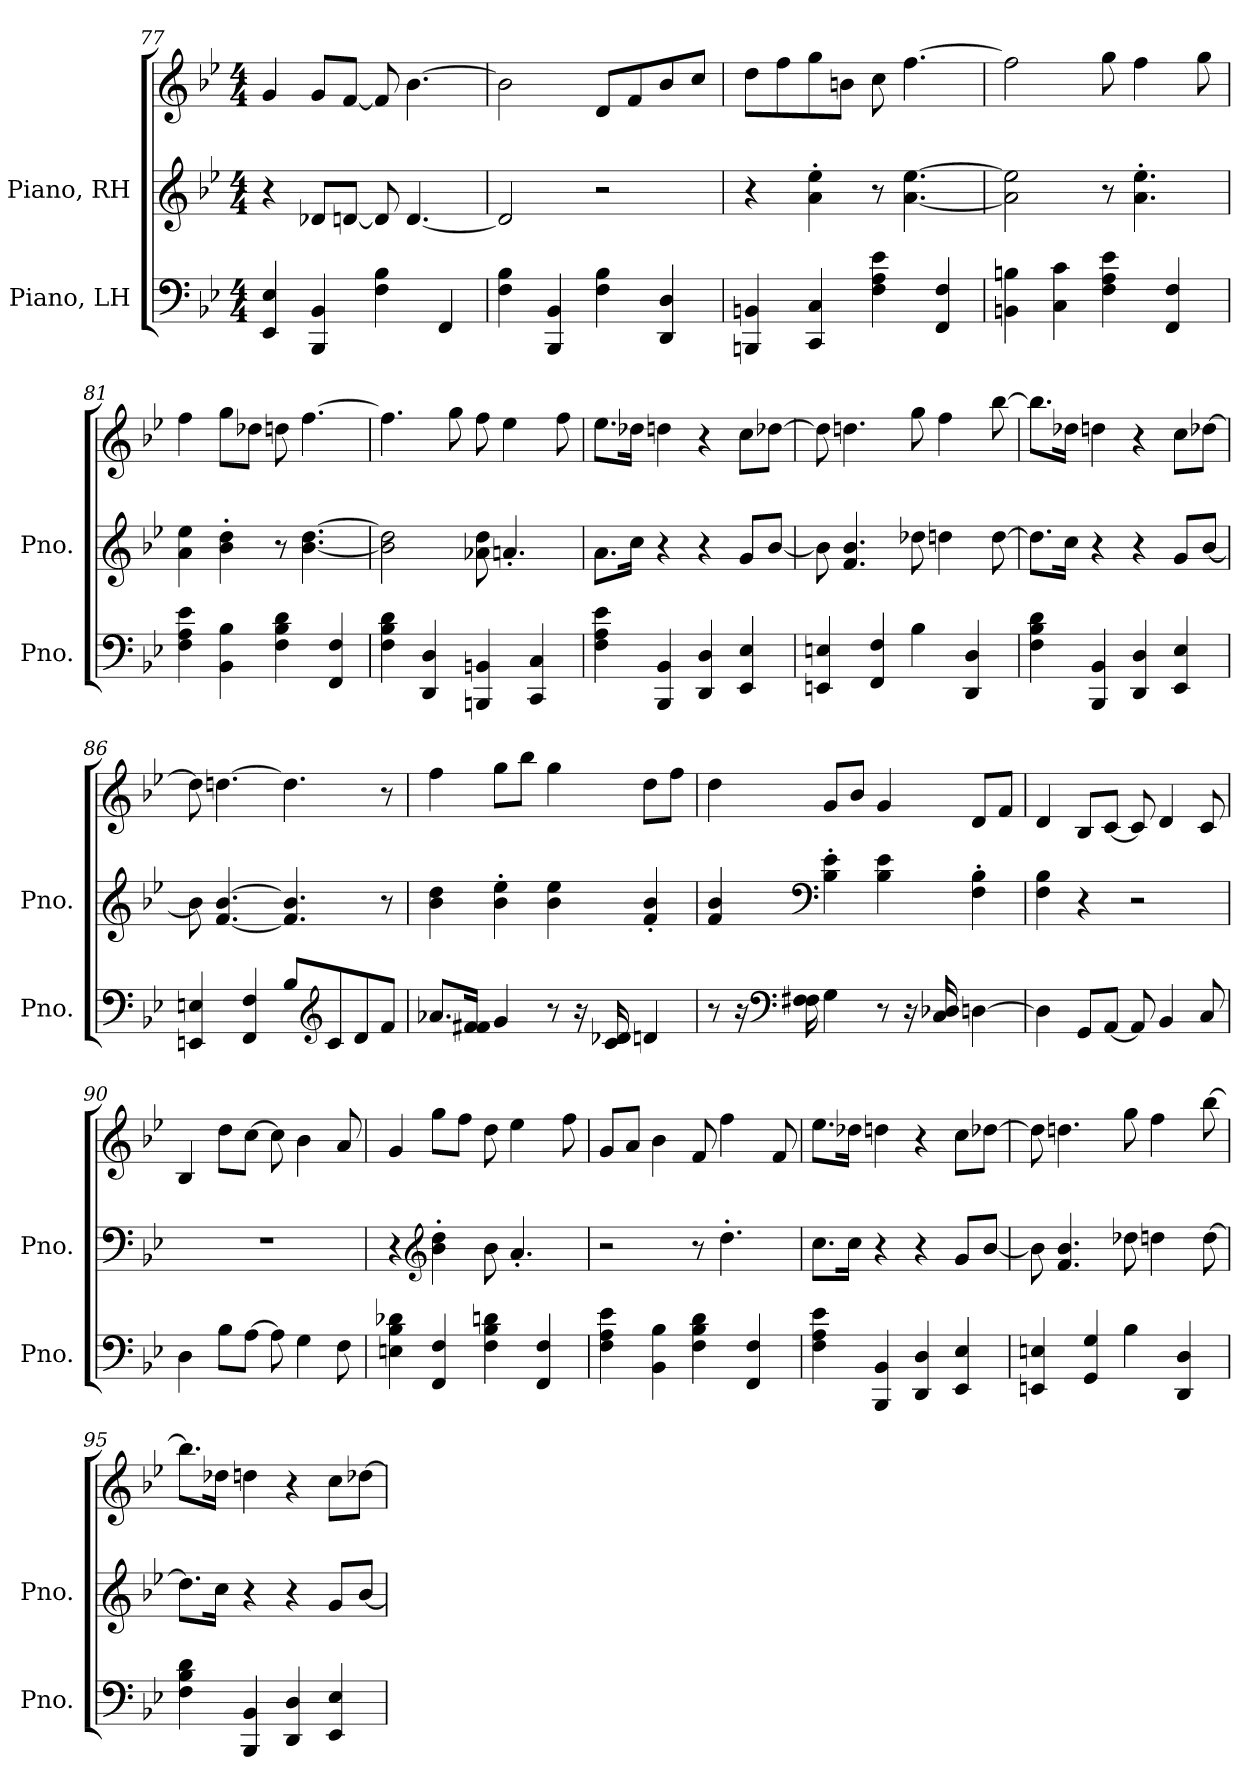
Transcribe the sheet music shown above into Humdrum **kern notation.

**kern	**kern	**kern
*part2	*part1	*part1
*staff3	*staff2	*staff1
*I"Piano, LH	*I"Piano, RH	*
*I'Pno.	*I'Pno.	*
*clefF4	*clefG2	*clefG2
*k[b-e-]	*k[b-e-]	*k[b-e-]
*M4/4	*M4/4	*M4/4
=77	=77	=77
4EE-/ 4E-/	4r	4g/
4BBB-/ 4BB-/	8d-X/L	8g/L
.	[8dn/J	[8f/J
4F\ 4B-\	8d/]	8f/]
.	[4.d/	[4.b-\
4FF/	.	.
=78	=78	=78
4F\ 4B-\	2d/]	2b-\]
4BBB-/ 4BB-/	.	.
4F\ 4B-\	2r	8d/L
.	.	8f/
4DD/ 4D/	.	8b-/
.	.	8cc/J
=79	=79	=79
4BBBn/ 4BBn/	4r	8dd\L
.	.	8ff\
4CC/ 4C/	4a\' 4ee-\'	8gg\
.	.	8bn\J
4F\ 4A\ 4e-\	8r	8cc\
.	[4.a\ [4.ee-\	[4.ff\
4FF/ 4F/	.	.
!!LO:LB:g=z
=80	=80	=80
4BBn\ 4Bn\	2a\] 2ee-\]	2ff\]
4C\ 4c\	.	.
4F\ 4A\ 4e-\	8r	8gg\
.	4.a\' 4.ee-\'	4ff\
4FF/ 4F/	.	.
.	.	8gg\
=81	=81	=81
4F\ 4A\ 4e-\	4a\ 4ee-\	4ff\
4BB-\ 4B-\	4b-\' 4dd\'	8gg\L
.	.	8dd-X\J
4F\ 4B-\ 4d\	8r	8ddn\
.	[4.b-\ [4.dd\	[4.ff\
4FF/ 4F/	.	.
=82	=82	=82
4F\ 4B-\ 4d\	2b-\] 2dd\]	4.ff\]
4DD/ 4D/	.	.
.	.	8gg\
4BBBn/ 4BBn/	8a-X\ 8dd\	8ff\
.	4.an'/	4ee-\
4CC/ 4C/	.	.
.	.	8ff\
=83	=83	=83
4F\ 4A\ 4e-\	8.a\L	8.ee-\L
.	16cc\Jk	16dd-X\Jk
4BBB-/ 4BB-/	4r	4ddn\
4DD/ 4D/	4r	4r
4EE-/ 4E-/	8g/L	8cc\L
.	[8b-/J	[8dd-X\J
=84	=84	=84
4EEn/ 4En/	8b-\]	8dd-\]
.	4.f/ 4.b-/	4.ddn\
4FF/ 4F/	.	.
4B-\	8dd-X\	8gg\
.	4ddn\	4ff\
4DD/ 4D/	.	.
.	[8dd\	[8bb-\
!!LO:LB:g=z
=85	=85	=85
4F\ 4B-\ 4d\	8.dd\L]	8.bb-\L]
.	16cc\Jk	16dd-X\Jk
4BBB-/ 4BB-/	4r	4ddn\
4DD/ 4D/	4r	4r
4EE-/ 4E-/	8g/L	8cc\L
.	[8b-/J	[8dd-X\J
=86	=86	=86
4EEn/ 4En/	8b-\]	8dd-\]
.	[4.f/ [4.b-/	[4.ddn\
4FF/ 4F/	.	.
8B-/L	4.f/] 4.b-/]	4.dd\]
*clefG2	*	*
8c/	.	.
8d/	.	.
8f/J	8r	8r
=87	=87	=87
8.a-X/L	4b-\ 4dd\	4ff\
16f/ 16f#X/Jk	.	.
4g/	4b-\' 4ee-\'	8gg\L
.	.	8bb-\J
8r	4b-\ 4ee-\	4gg\
16r	.	.
16c/ 16d-X/	.	.
4dn/	4f/' 4b-/'	8dd\L
.	.	8ff\J
!!LO:LB:g=z
=88	=88	=88
8r	4f/ 4b-/	4dd\
16r	.	.
*clefF4	*	*
16F\ 16F#X\	.	.
*	*clefF4	*
4G\	4B-\' 4e-\'	8g/L
.	.	8b-/J
8r	4B-\ 4e-\	4g/
16r	.	.
16C/ 16D-X/	.	.
[4Dn\	4F\' 4B-\'	8d/L
.	.	8f/J
=89	=89	=89
4D\]	4F\ 4B-\	4d/
8GG/L	4r	8B-/L
[8AA/J	.	[8c/J
8AA/]	2r	8c/]
4BB-/	.	4d/
8C/	.	8c/
=90	=90	=90
4D\	1r	4B-/
8B-\L	.	8dd\L
[8A\J	.	[8cc\J
8A\]	.	8cc\]
4G\	.	4b-\
8F\	.	8a/
=91	=91	=91
4En\ 4B-\ 4d-X\	4r	4g/
*	*clefG2	*
4FF/ 4F/	4b-\' 4dd\'	8gg\L
.	.	8ff\J
4F\ 4B-\ 4dn\	8b-\	8dd\
.	4.a'/	4ee-\
4FF/ 4F/	.	.
.	.	8ff\
!!LO:PB:g=z
=92	=92	=92
4F\ 4A\ 4e-\	2r	8g/L
.	.	8a/J
4BB-\ 4B-\	.	4b-\
4F\ 4B-\ 4d\	8r	8f/
.	4.dd'\	4ff\
4FF/ 4F/	.	.
.	.	8f/
=93	=93	=93
4F\ 4A\ 4e-\	8.cc\L	8.ee-\L
.	16cc\Jk	16dd-X\Jk
4BBB-/ 4BB-/	4r	4ddn\
4DD/ 4D/	4r	4r
4EE-/ 4E-/	8g/L	8cc\L
.	[8b-/J	[8dd-X\J
=94	=94	=94
4EEn/ 4En/	8b-\]	8dd-\]
.	4.f/ 4.b-/	4.ddn\
4GG/ 4G/	.	.
4B-\	8dd-X\	8gg\
.	4ddn\	4ff\
4DD/ 4D/	.	.
.	[8dd\	[8bb-\
=95	=95	=95
4F\ 4B-\ 4d\	8.dd\L]	8.bb-\L]
.	16cc\Jk	16dd-X\Jk
4BBB-/ 4BB-/	4r	4ddn\
4DD/ 4D/	4r	4r
4EE-/ 4E-/	8g/L	8cc\L
.	[8b-/J	[8dd-X\J
=	=	=
*-	*-	*-
